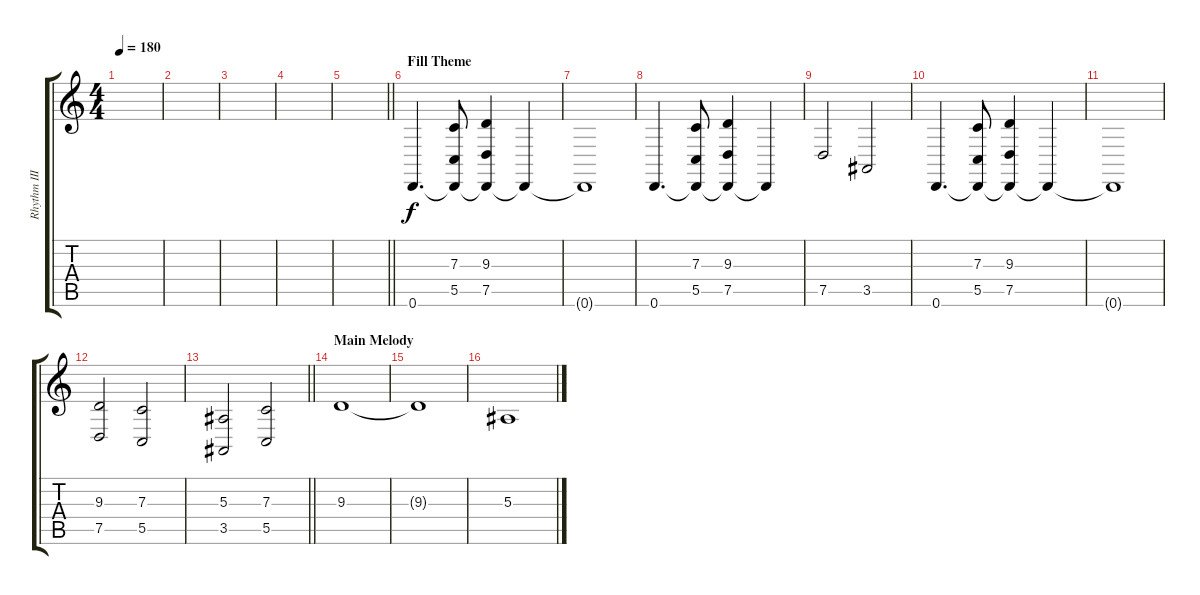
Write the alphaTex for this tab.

\track ("Rhythm III" "Rhythm III") {instrument stringensemble1}
\staff {score tabs}
\tuning (D4 A3 F3 C3 G2 D2) {hide}
\ts (4 4)
\tempo 180
\clef g2
\ks c
|
|
|
|
\barLineRight lightlight
|
\section ("" "Fill Theme")
0.6.4{d} (7.3 5.5 0.6{t}).8 (9.3 7.5 0.6{t}).4 0.6{t}.4 |
0.6{t}.1 |
0.6.4{d} (7.3 5.5 0.6{t}).8 (9.3 7.5 0.6{t}).4 0.6{t}.4 |
7.5.2 3.5.2 |
0.6.4{d} (7.3 5.5 0.6{t}).8 (9.3 7.5 0.6{t}).4 0.6{t}.4 |
0.6{t}.1 |
(9.3 7.5).2 (7.3 5.5).2 |
\barLineRight lightlight
(5.3 3.5).2 (7.3 5.5).2 |
\section ("" "Main Melody")
9.3.1 |
9.3{t}.1 |
5.3.1
